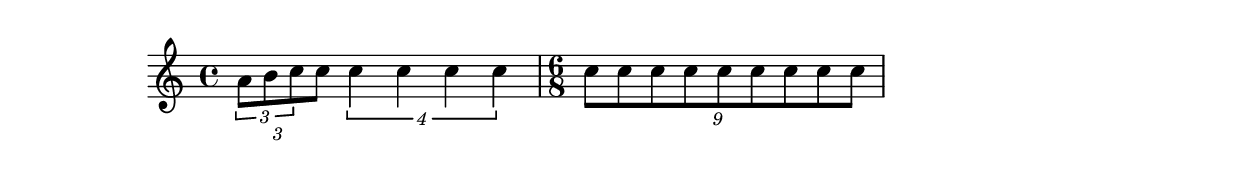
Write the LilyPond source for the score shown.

\score{
	\notes \context Voice \relative c'' {
		 \times 2/3 { \times 2/3 { a8 b c}  c }
		 \times 3/4 { c4 c4 c4 c4 }
		 \time 6/8;
		 \times 6/9 { c8 c c c c c c c c }

		 }
}

\version "1.3.42"; 
